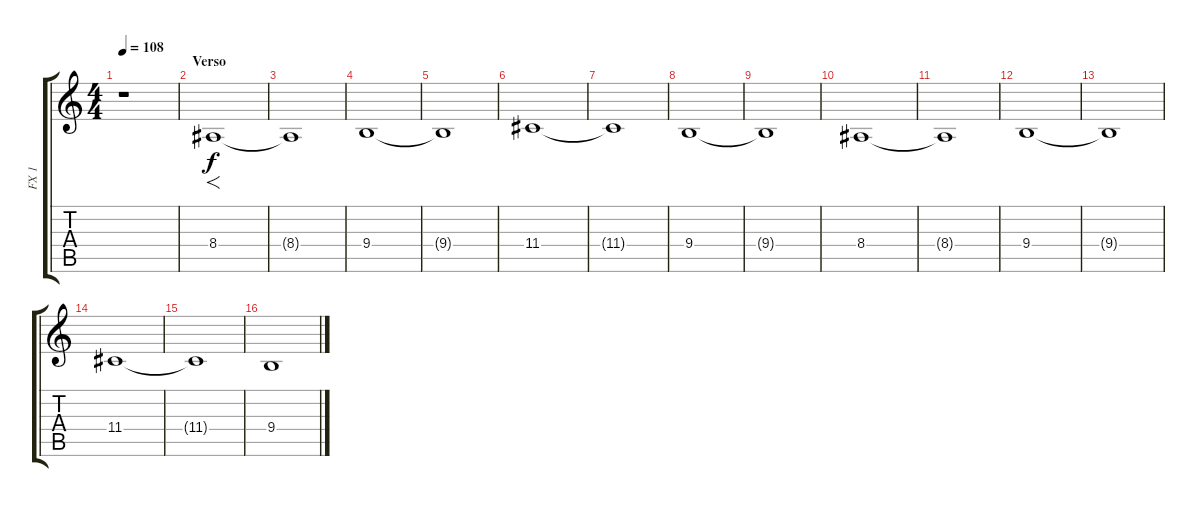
\track ("FX 1" "FX 1") {instrument choiraahs}
\staff {score tabs}
\tuning (E4 B3 G3 D3 A2 E2) {hide}
\ts (4 4)
\tempo 108
\clef g2
\ks c
r.1{dy f} |
\section ("" "Verso")
8.4.1{f volume 9} |
8.4{t}.1 |
9.4.1 |
9.4{t}.1 |
11.4.1 |
11.4{t}.1 |
9.4.1 |
9.4{t}.1 |
8.4.1 |
8.4{t}.1 |
9.4.1 |
9.4{t}.1 |
11.4.1 |
11.4{t}.1 |
9.4.1
